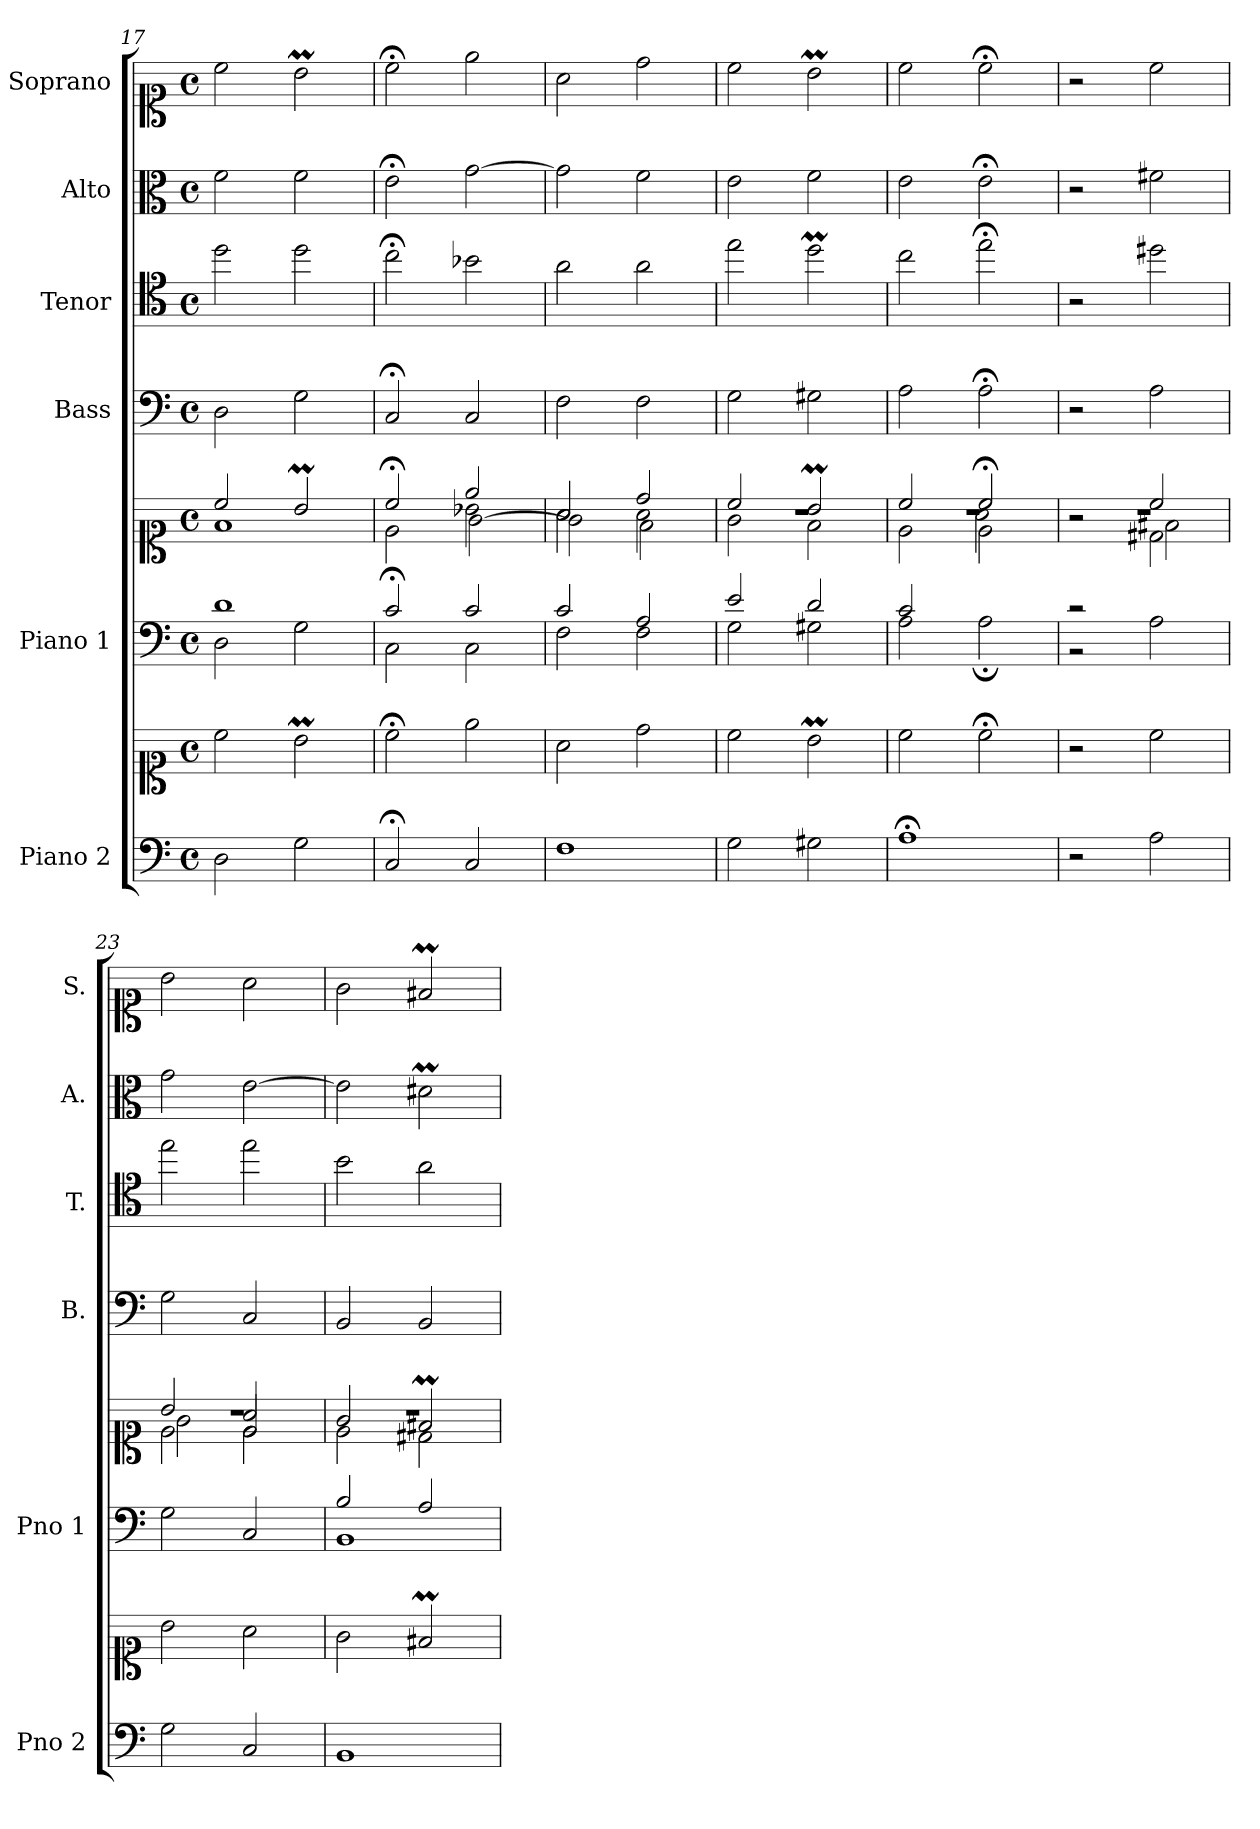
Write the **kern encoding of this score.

**kern	**kern	**kern	**kern	**kern	**kern	**kern	**kern
*part6	*part6	*part5	*part5	*part4	*part3	*part2	*part1
*staff8	*staff7	*staff6	*staff5	*staff4	*staff3	*staff2	*staff1
*I"Piano 2	*	*I"Piano 1	*	*I"Bass	*I"Tenor	*I"Alto	*I"Soprano
*I'Pno 2	*	*I'Pno 1	*	*I'B.	*I'T.	*I'A.	*I'S.
*clefF4	*clefC1	*clefF4	*clefC1	*clefF4	*clefC4	*clefC3	*clefC1
*	*	*	*	*	*ITrd7c12	*	*
*k[]	*k[]	*k[]	*k[]	*k[]	*k[]	*k[]	*k[]
*M4/4	*M4/4	*M4/4	*M4/4	*M4/4	*M4/4	*M4/4	*M4/4
*met(c)	*met(c)	*met(c)	*met(c)	*met(c)	*met(c)	*met(c)	*met(c)
=17	=17	=17	=17	=17	=17	=17	=17
*	*	*^	*^	*	*	*	*
2D\	2cc\	1d/	2D\	2cc/	1f\	2D\	2d\	2f\	2cc\
2G\	2bm\	.	2G\	2bm/	.	2G\	2d\	2f\	2bm\
=18	=18	=18	=18	=18	=18	=18	=18	=18	=18
*	*	*	*	*	*^	*	*	*	*
2C;/	2cc;<\	2c;/	2C\	2cc;</	2e\	2ryy	2C;</	2c;<\	2e;<\	2cc;<\
2C/	2ee\	2c/	2C\	2ee/	2b-X\	[<2g\	2C/	2B-X\	[>2g\	2ee\
=19	=19	=19	=19	=19	=19	=19	=19	=19	=19	=19
1F\	2a\	2c/	2F\	2a/	2a\	2g\]	2F\	2A\	2g\]	2a\
.	2dd\	2A/	2F\	2dd/	2a\	2f\	2F\	2A\	2f\	2dd\
=20	=20	=20	=20	=20	=20	=20	=20	=20	=20	=20
2G\	2cc\	2e/	2G\	2cc/	2g\	1r	2G\	2e\	2e\	2cc\
2G#X\	2bm\	2d/	2G#X\	2bm/	2f\	.	2G#X\	2dM\	2f\	2bm\
=21	=21	=21	=21	=21	=21	=21	=21	=21	=21	=21
*	*	*	*	*	*	*^	*	*	*	*
1A;\	2cc\	2c/	2A\	2cc/	2ryy	2e\	1r	2A\	2c\	2e\	2cc\
.	2cc;<\	2ryy	2A;\	2cc;</	2e\	2a\	.	2A;<\	2e;<\	2e;<\	2cc;<\
=22	=22	=22	=22	=22	=22	=22	=22	=22	=22	=22	=22
2r	2r	2r	2r	2r	2ryy	2r	1r	2r	2r	2r	2r
2A\	2cc\	2ryy	2A\	2cc/	2d#X\	2f#X\	.	2A\	2d#X\	2f#X\	2cc\
*	*	*v	*v	*	*	*	*	*	*	*	*
=23	=23	=23	=23	=23	=23	=23	=23	=23	=23	=23
2G\	2b\	2G\	2b/	2e\	2g\	1r	2G\	2e\	2g\	2b\
2C/	2a\	2C/	2a/	2e\	2e/	.	2C/	2e\	[>2e\	2a\
*	*	*	*	*	*v	*v	*	*	*	*
=24	=24	=24	=24	=24	=24	=24	=24	=24	=24
*	*	*^	*	*	*	*	*	*	*
1BB/	2g\	2B/	1BB\	2g/	2e\	1r	2BB/	2B\	2e\]	2g\
.	2f#Xm/	2A/	.	2f#Xm/	2d#X\	.	2BB/	2A\	2d#Xm\	2f#Xm/
*	*	*v	*v	*	*	*	*	*	*	*
*	*	*	*v	*v	*v	*	*	*	*
=	=	=	=	=	=	=	=
*-	*-	*-	*-	*-	*-	*-	*-
